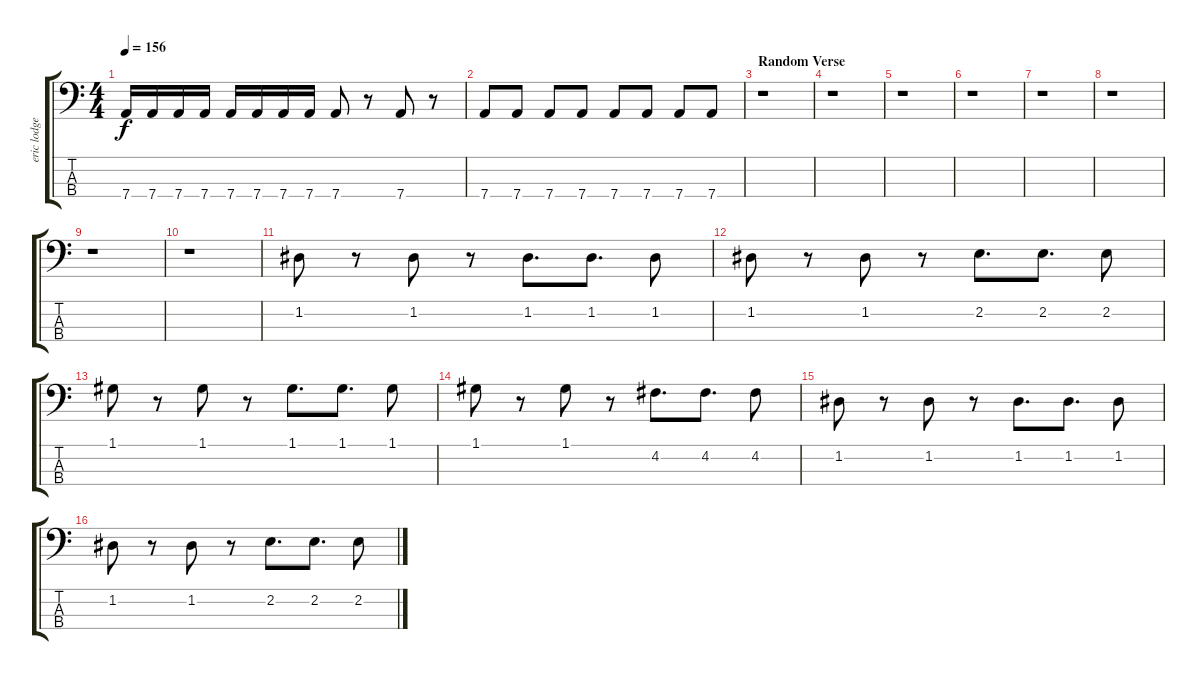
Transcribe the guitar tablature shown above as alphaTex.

\track ("eric lodge" "eric lodge") {instrument electricbasspick}
\staff {score tabs}
\tuning (G2 D2 A1 D1) {hide}
\ts (4 4)
\tempo 156
\clef f4
\ks c
7.4.16{dy f} 7.4.16 7.4.16 7.4.16 7.4.16 7.4.16 7.4.16 7.4.16 7.4.8 r.8 7.4.8 r.8 |
7.4.8 7.4.8 7.4.8 7.4.8 7.4.8 7.4.8 7.4.8 7.4.8 |
\section ("" "Random Verse")
r.1 |
r.1 |
r.1 |
r.1 |
r.1 |
r.1 |
r.1 |
r.1 |
1.2.8 r.8 1.2.8 r.8 1.2.8{d} 1.2.8{d} 1.2.8 |
1.2.8 r.8 1.2.8 r.8 2.2.8{d} 2.2.8{d} 2.2.8 |
1.1.8 r.8 1.1.8 r.8 1.1.8{d} 1.1.8{d} 1.1.8 |
1.1.8 r.8 1.1.8 r.8 4.2.8{d} 4.2.8{d} 4.2.8 |
1.2.8 r.8 1.2.8 r.8 1.2.8{d} 1.2.8{d} 1.2.8 |
1.2.8 r.8 1.2.8 r.8 2.2.8{d} 2.2.8{d} 2.2.8
